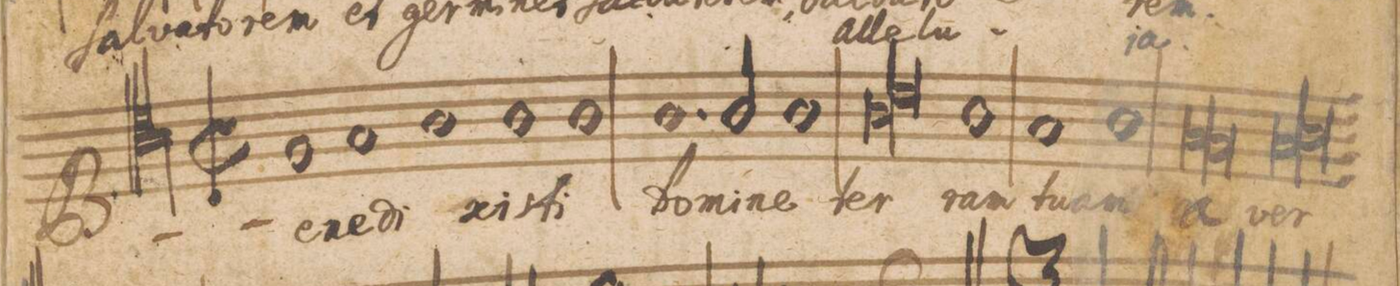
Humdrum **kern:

**kern	**text	**text
*I"Tenor 2 d(us)	*	*
*clefC4	*	*
*k[]	*	*
*M3/2	*	*
*M2/1	*	*
*met(C|)	*	*
*mmet(C|)	*	*
1F/	Be-	.
1G/	-ne-	.
=31-	=31-	=31-
1A\	-di-	.
1A\	-xi-	.
=32-	=32-	=32-
1A\	-sti	.
[1A\	Do-	.
=33-	=33-	=33-
2A\]	.	.
2A/	-mi-	.
1A\	-ne	.
=34-	=34-	=34-
*lig	*	*
1A\	ter-	.
1c\	.	.
*Xlig	*	*
=35-	=35-	=35-
1A\	-ram	.
1G/	tu-	.
=36-	=36-	=36-
1A\	-am	.
*lig	*	*
1G/	a-	.
=37-	=37-	=37-
1F/	.	.
*Xlig	*	*
*lig	*	*
1G/	-ver-	.
=38-	=38-	=38-
1A\	.	.
*Xlig	*	*
*-	*-	*-
